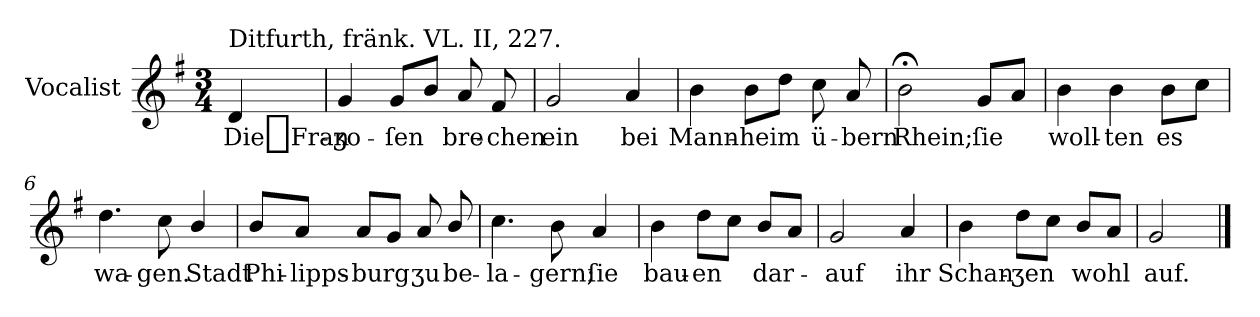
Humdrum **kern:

**kern	**text
*part1	*part1
*staff1	*staff1
*I"Vocalist	*
*k[f#]	*
*G:	*
*M3/4	*
=	=
!LO:TX:a:t=Ditfurth, fränk. VL. II, 227.	!
4d	Die_Fran-
=1	=1
4g	-ʒo-
8gL	-ſen
8bJ	.
8a	bre-
8f#	-chen
=2	=2
2g	ein
4a	bei
=3	=3
4b	Mann-
8bL	-heim
8ddJ	.
8cc	ü-
8a	-bern
=4	=4
2b;<	Rhein;
8gL	ſie
8aJ	.
=5	=5
4b	woll-
4b	-ten
8bL	es
8ccJ	.
=6	=6
4.dd	wa-
8cc	-gen.
4b/	Stadt
=7	=7
8b/L	Phi-
8aJ	-lipps-
8aL	-burg
8gJ	.
8a	ʒu
8b/	be-
=8	=8
4.cc	-la-
8b	-gern;
4a	ſie
=9	=9
4b	bau-
8ddL	-en
8ccJ	.
8bL	dar-
8aJ	.
=10	=10
2g	-auf
4a	ihr
=11	=11
4b	Schan-
8ddL	-ʒen
8ccJ	.
8bL	wohl
8aJ	.
=12	=12
2g	auf.
==	==
*-	*-
